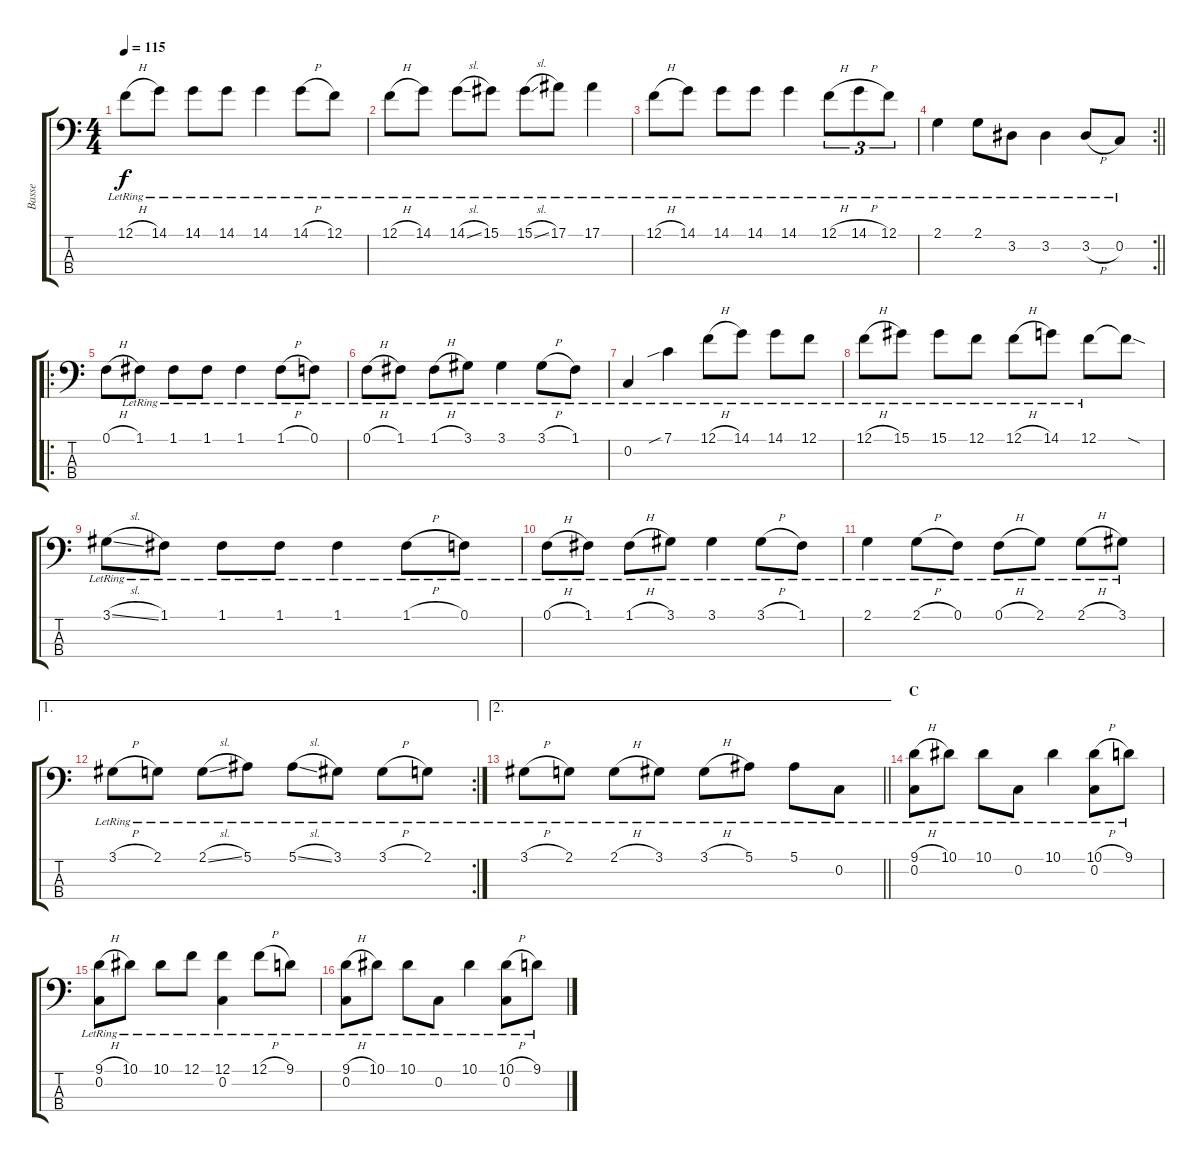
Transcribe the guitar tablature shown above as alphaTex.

\track ("Basse" "Basse") {instrument electricbassfinger}
\staff {score tabs}
\tuning (F2 C2 G1 C1) {hide}
\ts (4 4)
\tempo 115
\clef f4
\ks c
12.1{h lr}.8{dy f} 14.1{lr}.8 14.1{lr}.8 14.1{lr}.8 14.1{lr}.4 14.1{h lr}.8 12.1{lr}.8 |
12.1{h lr}.8 14.1{lr}.8 14.1{sl lr}.8 15.1{lr}.8 15.1{sl lr}.8 17.1{lr}.8 17.1{lr}.4 |
12.1{h lr}.8 14.1{lr}.8 14.1{lr}.8 14.1{lr}.8 14.1{lr}.4 12.1{h lr}.8{tu (3 2)} 14.1{h lr}.8{tu (3 2)} 12.1{lr}.8{tu (3 2)} |
\rc 2
\barLineRight lightlight
2.1{lr}.4 2.1{lr}.8 3.2{lr}.8 3.2{lr}.4 3.2{h lr}.8 0.2{lr}.8 |
\ro
0.1{h}.8 1.1{lr}.8 1.1{lr}.8 1.1{lr}.8 1.1{lr}.4 1.1{h lr}.8 0.1{lr}.8 |
0.1{h lr}.8 1.1{lr}.8 1.1{h lr}.8 3.1{lr}.8 3.1{lr}.4 3.1{h lr}.8 1.1{lr}.8 |
0.2{lr}.4 7.1{sib lr}.4 12.1{h lr}.8 14.1{lr}.8 14.1{lr}.8 12.1{lr}.8 |
12.1{h lr}.8 15.1{lr}.8 15.1{lr}.8 12.1{lr}.8 12.1{h lr}.8 14.1{lr}.8 12.1{lr}.8 12.1{sod t}.8 |
3.1{sl lr}.8 1.1{lr}.8 1.1{lr}.8 1.1{lr}.8 1.1{lr}.4 1.1{h lr}.8 0.1{lr}.8 |
0.1{h lr}.8 1.1{lr}.8 1.1{h lr}.8 3.1{lr}.8 3.1{lr}.4 3.1{h lr}.8 1.1{lr}.8 |
2.1{lr}.4 2.1{h lr}.8 0.1{lr}.8 0.1{h lr}.8 2.1{lr}.8 2.1{h lr}.8 3.1{lr}.8 |
\ae 1
\rc 2
3.1{h lr}.8 2.1{lr}.8 2.1{sl lr}.8 5.1{lr}.8 5.1{sl lr}.8 3.1{lr}.8 3.1{h lr}.8 2.1{lr}.8 |
\ae 2
\barLineRight lightlight
3.1{h lr}.8 2.1{lr}.8 2.1{h lr}.8 3.1{lr}.8 3.1{h lr}.8 5.1{lr}.8 5.1{lr}.8 0.2{lr}.8 |
\section ("" "C")
(9.1{h lr} 0.2{lr}).8 10.1{lr}.8 10.1{lr}.8 0.2{lr}.8 10.1{lr}.4 (10.1{h lr} 0.2{lr}).8 9.1{lr}.8 |
(9.1{h lr} 0.2{lr}).8 10.1{lr}.8 10.1{lr}.8 12.1{lr}.8 (12.1{lr} 0.2{lr}).4 12.1{h lr}.8 9.1{lr}.8 |
(9.1{h lr} 0.2{lr}).8 10.1{lr}.8 10.1{lr}.8 0.2{lr}.8 10.1{lr}.4 (10.1{h lr} 0.2{lr}).8 9.1{lr}.8
